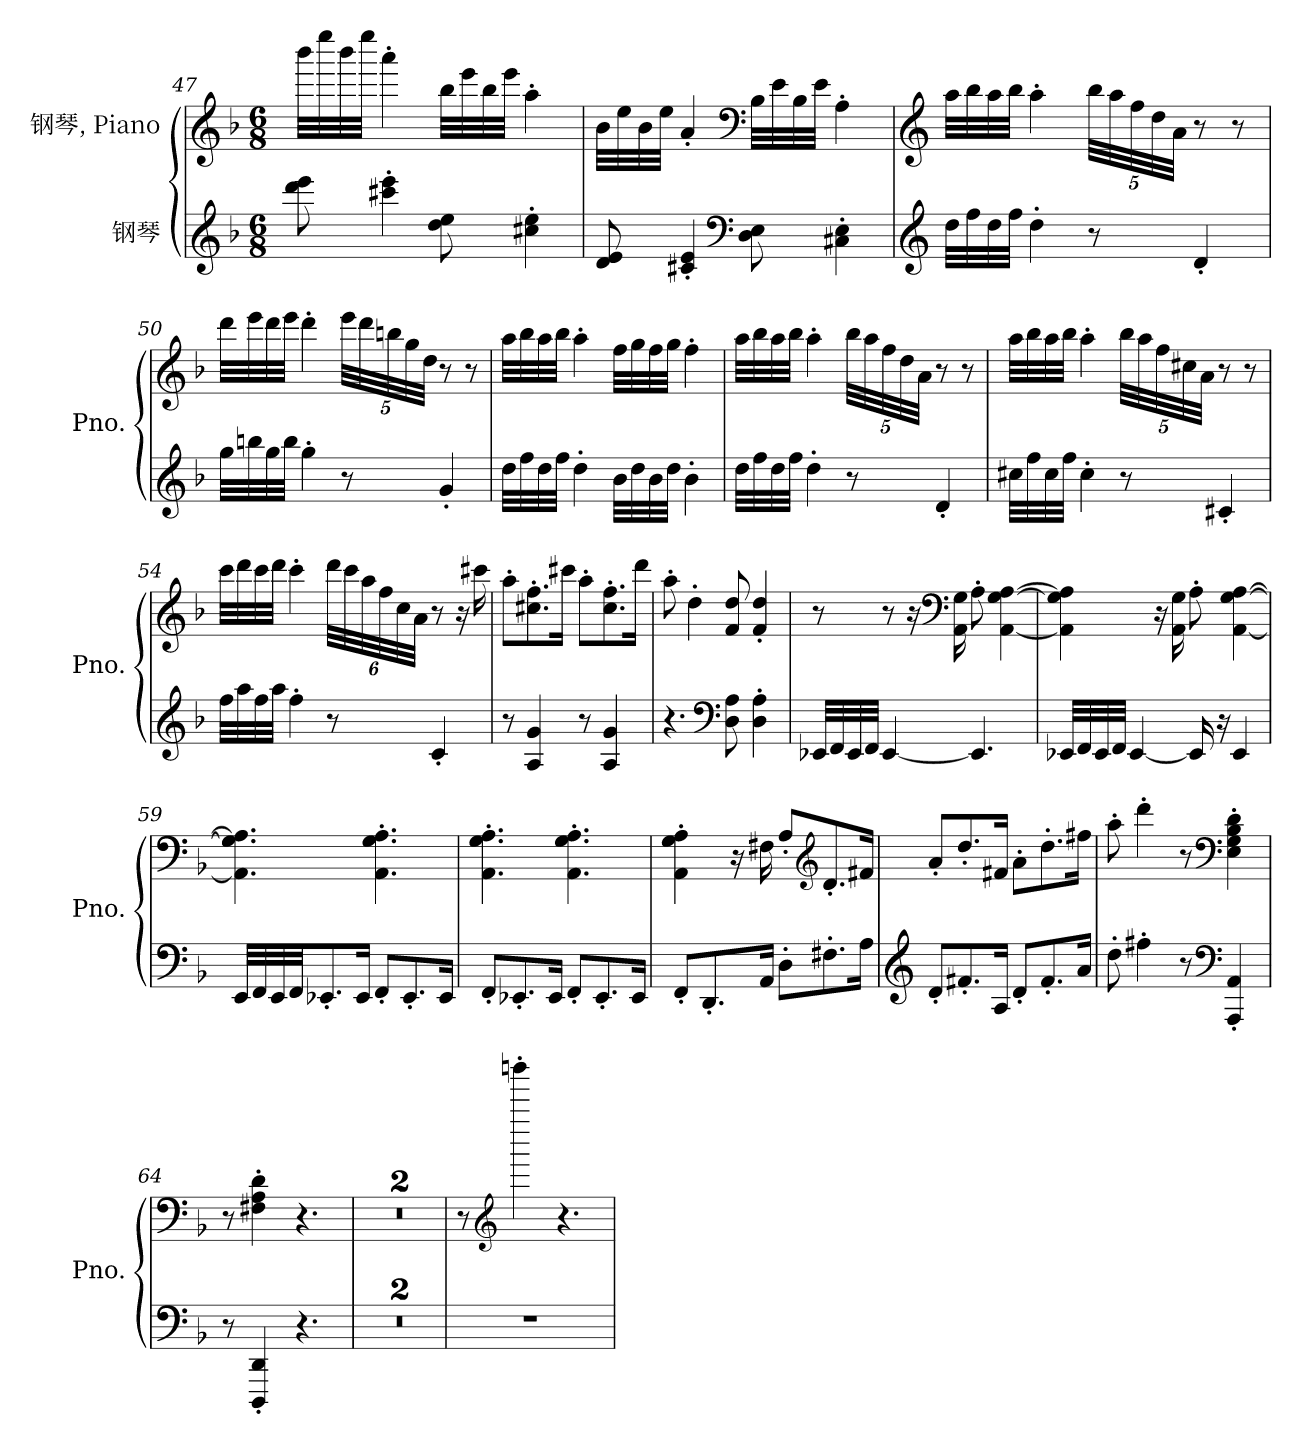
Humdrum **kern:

**kern	**kern
*part2	*part1
*staff2	*staff1
*I"钢琴	*I"钢琴, Piano
*	*I'Pno.
!!LO:LB:g=z
*clefG2	*clefG2
*k[b-]	*k[b-]
*M6/8	*M6/8
=47	=47
8ddd\ 8eee\	32bbb-\LLL
.	32eeee\
.	32bbb-\
.	32eeee\JJJ
4ccc#X\' 4eee\'	4aaa'\
8dd\ 8ee\	32bb-\LLL
.	32eee\
.	32bb-\
.	32eee\JJJ
4cc#X\' 4ee\'	4aa'\
=48	=48
*	*MM120
8d/ 8e/	32b-\LLL
.	32ee\
.	32b-\
.	32ee\JJJ
4c#X/' 4e/'	4a'/
*clefF4	*clefF4
*	*MM113
8D\ 8E\	32B-\LLL
.	32e\
.	32B-\
.	32e\JJJ
4C#X\' 4E\'	4A'\
=49	=49
*clefG2	*clefG2
*	*MM132
32dd\LLL	32aa\LLL
32ff\	32bb-\
32dd\	32aa\
32ff\JJJ	32bb-\JJJ
4dd'\	4aa'\
*	*Xbrackettup
8r	40bb-\LLL
.	40aa\
.	40ff\
.	40dd\
.	40a\JJJ
4d'/	8r
.	8r
!!LO:LB:g=z
=50	=50
32gg\LLL	32ddd\LLL
32bbn\	32eee\
32gg\	32ddd\
32bb\JJJ	32eee\JJJ
4gg'\	4ddd'\
8r	40eee\LLL
.	40ddd\
.	40bbn\
.	40gg\
.	40dd\JJJ
4g'/	8r
.	8r
=51	=51
32dd\LLL	32aa\LLL
32ff\	32bb-\
32dd\	32aa\
32ff\JJJ	32bb-\JJJ
4dd'\	4aa'\
32b-\LLL	32ff\LLL
32dd\	32gg\
32b-\	32ff\
32dd\JJJ	32gg\JJJ
4b-'\	4ff'\
=52	=52
32dd\LLL	32aa\LLL
32ff\	32bb-\
32dd\	32aa\
32ff\JJJ	32bb-\JJJ
4dd'\	4aa'\
8r	40bb-\LLL
.	40aa\
.	40ff\
.	40dd\
.	40a\JJJ
4d'/	8r
.	8r
!!LO:LB:g=z
=53	=53
32cc#X\LLL	32aa\LLL
32ff\	32bb-\
32cc#\	32aa\
32ff\JJJ	32bb-\JJJ
4cc#'\	4aa'\
8r	40bb-\LLL
.	40aa\
.	40ff\
.	40cc#X\
.	40a\JJJ
4c#X'/	8r
.	8r
=54	=54
32ff\LLL	32ccc\LLL
32aa\	32ddd\
32ff\	32ccc\
32aa\JJJ	32ddd\JJJ
4ff'\	4ccc'\
8r	48ddd\LLL
.	48ccc\
.	48aa\
.	48ff\
.	48cc\
.	48a\JJJ
4c'/	8r
.	16r
.	16ccc#X\
=55	=55
8r	8aa'\L
4A/ 4g/	8.cc#X\' 8.ff\'
.	16ccc#X\Jk
8r	8aa'\L
4A/ 4g/	8.cc#\' 8.ff\'
.	16ddd\Jk
!!LO:LB:g=z
=56	=56
4.r	8aa'\
.	4dd'\
*clefF4	*
8D\ 8A\	8f/ 8dd/
4D\' 4A\'	4f/' 4dd/'
=57	=57
32EE-X/LLL	8r
32FF/	.
32EE-/	.
32FF/JJJ	.
[4EE-/	8r
.	16r
*	*clefF4
.	16AA\ 16G\
4.EE-/]	8A'\
.	[4AA\ [4G\ [4A\
=58	=58
32EE-X/LLL	4AA\] 4G\] 4A\]
32FF/	.
32EE-/	.
32FF/JJJ	.
[4EE-/	.
.	16r
.	16AA\ 16G\
16EE-/]	8A'\
16r	.
4EE-/	[4AA\ [4G\ [4A\
=59	=59
32EE/LLL	4.AA\] 4.G\] 4.A\]
32FF/	.
32EE/	.
32FF/JJ	.
8.EE-X'/	.
16EE-/Jk	.
8FF'/L	4.AA\' 4.G\' 4.A\'
8.EE-'/	.
16EE-/Jk	.
!!LO:PB:g=z
=60	=60
8FF'/L	4.AA\' 4.G\' 4.A\'
8.EE-X'/	.
16EE-/Jk	.
8FF'/L	4.AA\' 4.G\' 4.A\'
8.EE-'/	.
16EE-/Jk	.
=61	=61
8FF'/L	4AA\' 4G\' 4A\'
8.DD'/	.
.	16r
16AA/Jk	16F#X\
8D'\L	8A'/L
*	*clefG2
8.F#X'\	8.d'/
16A\Jk	16f#X/Jk
=62	=62
*clefG2	*
8d'/L	8a'/L
8.f#X'/	8.dd'/
*	*MM120
16A/Jk	16f#X/Jk
8d'/L	8a'\L
8.f#'/	8.dd'\
16a/Jk	16ff#X\Jk
=63	=63
8dd'\	8aa'\
4ff#X'\	4ddd'\
8r	8r
*clefF4	*clefF4
4AAA/' 4AA/'	4E\' 4G\' 4B-\' 4d\'
!!LO:LB:g=z
=64	=64
8r	8r
4DDD/' 4DD/'	4F#X\' 4A\' 4d\'
4.r	4.r
=65	=65
2.r	2.r
=66	=66
2.r	2.r
=67	=67
2.r	8r
*	*clefG2
.	4bbbbbn'\
.	4.r
=	=
*-	*-
